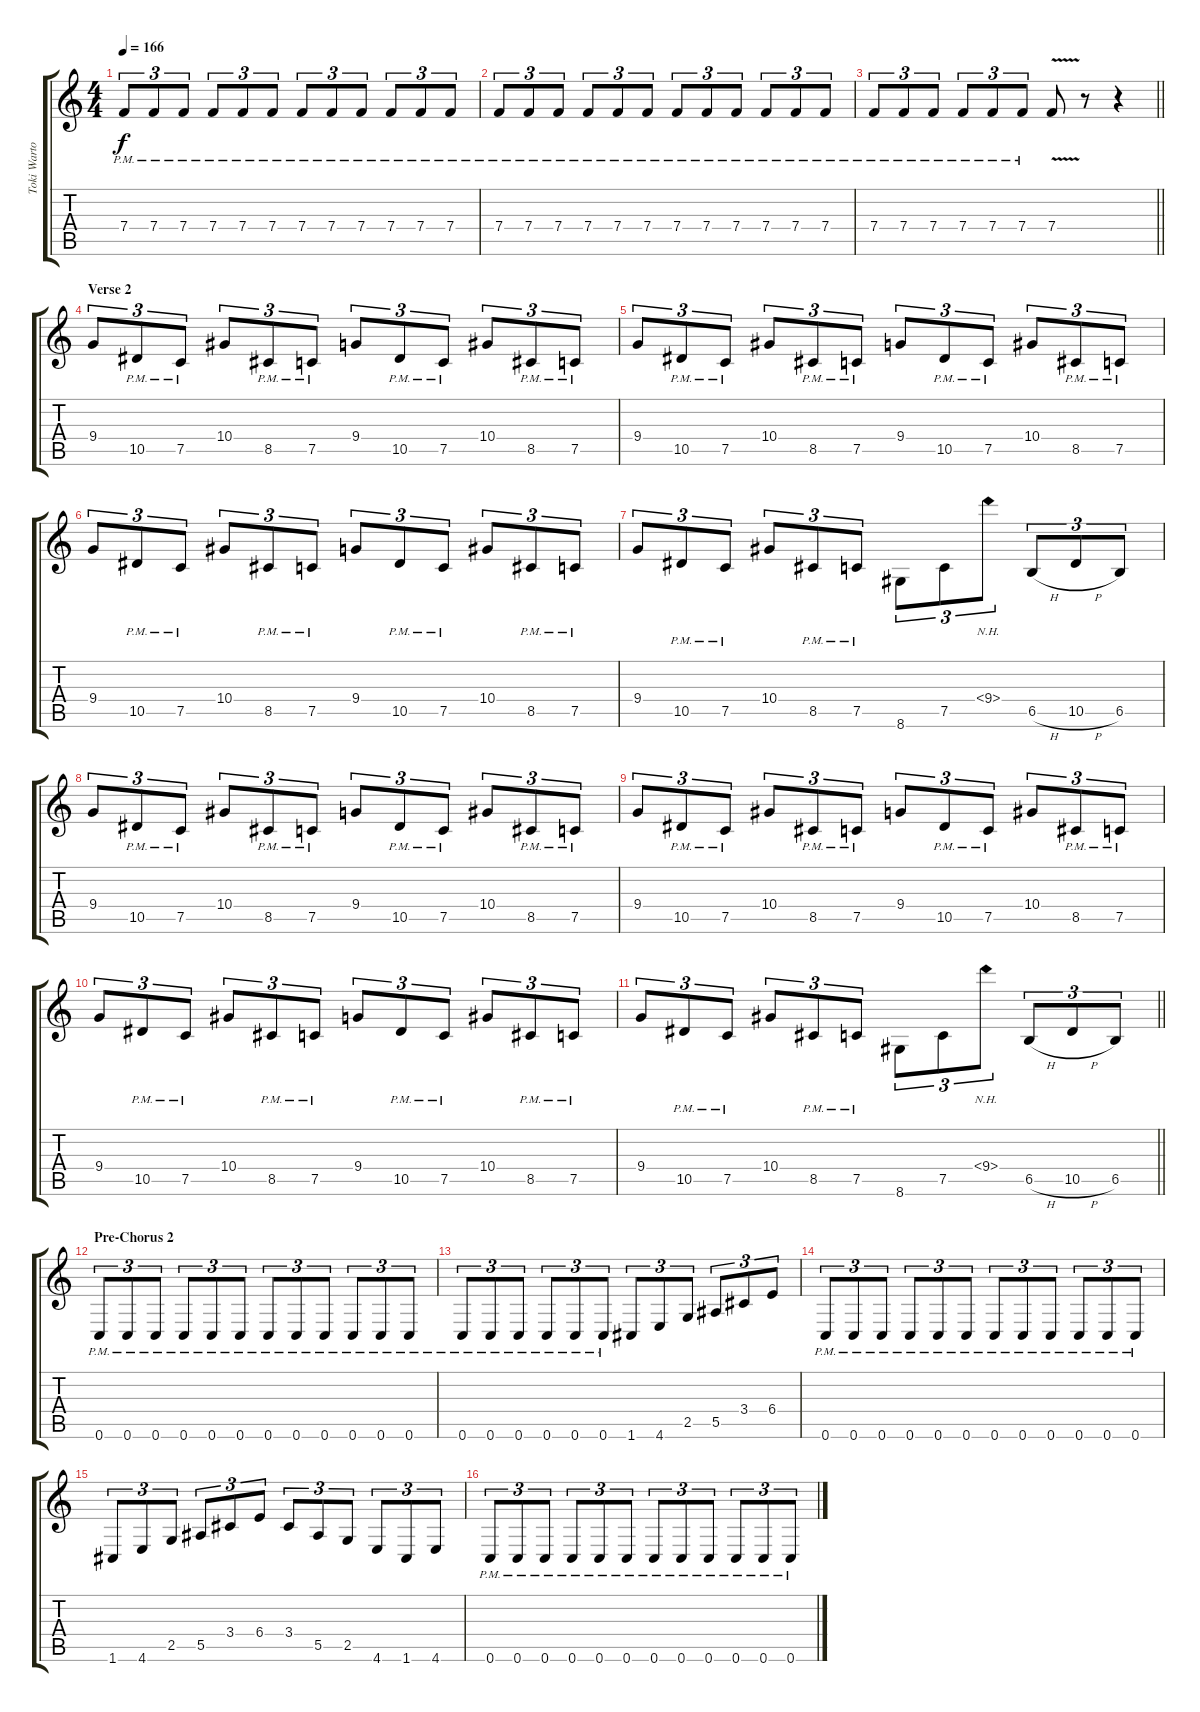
\track ("Toki Wartooth" "Toki Warto") {instrument overdrivenguitar}
\staff {score tabs}
\tuning (C4 G3 Eb3 Bb2 F2 C2) {hide}
\ts (4 4)
\tempo 166
\clef g2
\ks c
7.4{pm}.8{tu (3 2) dy f} 7.4{pm}.8{tu (3 2)} 7.4{pm}.8{tu (3 2)} 7.4{pm}.8{tu (3 2)} 7.4{pm}.8{tu (3 2)} 7.4{pm}.8{tu (3 2)} 7.4{pm}.8{tu (3 2)} 7.4{pm}.8{tu (3 2)} 7.4{pm}.8{tu (3 2)} 7.4{pm}.8{tu (3 2)} 7.4{pm}.8{tu (3 2)} 7.4{pm}.8{tu (3 2)} |
7.4{pm}.8{tu (3 2)} 7.4{pm}.8{tu (3 2)} 7.4{pm}.8{tu (3 2)} 7.4{pm}.8{tu (3 2)} 7.4{pm}.8{tu (3 2)} 7.4{pm}.8{tu (3 2)} 7.4{pm}.8{tu (3 2)} 7.4{pm}.8{tu (3 2)} 7.4{pm}.8{tu (3 2)} 7.4{pm}.8{tu (3 2)} 7.4{pm}.8{tu (3 2)} 7.4{pm}.8{tu (3 2)} |
\barLineRight lightlight
7.4{pm}.8{tu (3 2)} 7.4{pm}.8{tu (3 2)} 7.4{pm}.8{tu (3 2)} 7.4{pm}.8{tu (3 2)} 7.4{pm}.8{tu (3 2)} 7.4{pm}.8{tu (3 2)} 7.4{v}.8 r.8 r.4 |
\section ("" "Verse 2")
9.4.8{tu (3 2)} 10.5{pm}.8{tu (3 2)} 7.5{pm}.8{tu (3 2)} 10.4.8{tu (3 2)} 8.5{pm}.8{tu (3 2)} 7.5{pm}.8{tu (3 2)} 9.4.8{tu (3 2)} 10.5{pm}.8{tu (3 2)} 7.5{pm}.8{tu (3 2)} 10.4.8{tu (3 2)} 8.5{pm}.8{tu (3 2)} 7.5{pm}.8{tu (3 2)} |
9.4.8{tu (3 2)} 10.5{pm}.8{tu (3 2)} 7.5{pm}.8{tu (3 2)} 10.4.8{tu (3 2)} 8.5{pm}.8{tu (3 2)} 7.5{pm}.8{tu (3 2)} 9.4.8{tu (3 2)} 10.5{pm}.8{tu (3 2)} 7.5{pm}.8{tu (3 2)} 10.4.8{tu (3 2)} 8.5{pm}.8{tu (3 2)} 7.5{pm}.8{tu (3 2)} |
9.4.8{tu (3 2)} 10.5{pm}.8{tu (3 2)} 7.5{pm}.8{tu (3 2)} 10.4.8{tu (3 2)} 8.5{pm}.8{tu (3 2)} 7.5{pm}.8{tu (3 2)} 9.4.8{tu (3 2)} 10.5{pm}.8{tu (3 2)} 7.5{pm}.8{tu (3 2)} 10.4.8{tu (3 2)} 8.5{pm}.8{tu (3 2)} 7.5{pm}.8{tu (3 2)} |
9.4.8{tu (3 2)} 10.5{pm}.8{tu (3 2)} 7.5{pm}.8{tu (3 2)} 10.4.8{tu (3 2)} 8.5{pm}.8{tu (3 2)} 7.5{pm}.8{tu (3 2)} 8.6.8{tu (3 2)} 7.5.8{tu (3 2)} 9.4{nh}.8{tu (3 2)} 6.5{h}.8{tu (3 2)} 10.5{h}.8{tu (3 2)} 6.5.8{tu (3 2)} |
9.4.8{tu (3 2)} 10.5{pm}.8{tu (3 2)} 7.5{pm}.8{tu (3 2)} 10.4.8{tu (3 2)} 8.5{pm}.8{tu (3 2)} 7.5{pm}.8{tu (3 2)} 9.4.8{tu (3 2)} 10.5{pm}.8{tu (3 2)} 7.5{pm}.8{tu (3 2)} 10.4.8{tu (3 2)} 8.5{pm}.8{tu (3 2)} 7.5{pm}.8{tu (3 2)} |
9.4.8{tu (3 2)} 10.5{pm}.8{tu (3 2)} 7.5{pm}.8{tu (3 2)} 10.4.8{tu (3 2)} 8.5{pm}.8{tu (3 2)} 7.5{pm}.8{tu (3 2)} 9.4.8{tu (3 2)} 10.5{pm}.8{tu (3 2)} 7.5{pm}.8{tu (3 2)} 10.4.8{tu (3 2)} 8.5{pm}.8{tu (3 2)} 7.5{pm}.8{tu (3 2)} |
9.4.8{tu (3 2)} 10.5{pm}.8{tu (3 2)} 7.5{pm}.8{tu (3 2)} 10.4.8{tu (3 2)} 8.5{pm}.8{tu (3 2)} 7.5{pm}.8{tu (3 2)} 9.4.8{tu (3 2)} 10.5{pm}.8{tu (3 2)} 7.5{pm}.8{tu (3 2)} 10.4.8{tu (3 2)} 8.5{pm}.8{tu (3 2)} 7.5{pm}.8{tu (3 2)} |
\barLineRight lightlight
9.4.8{tu (3 2)} 10.5{pm}.8{tu (3 2)} 7.5{pm}.8{tu (3 2)} 10.4.8{tu (3 2)} 8.5{pm}.8{tu (3 2)} 7.5{pm}.8{tu (3 2)} 8.6.8{tu (3 2)} 7.5.8{tu (3 2)} 9.4{nh}.8{tu (3 2)} 6.5{h}.8{tu (3 2)} 10.5{h}.8{tu (3 2)} 6.5.8{tu (3 2)} |
\section ("" "Pre-Chorus 2")
0.6{pm}.8{tu (3 2)} 0.6{pm}.8{tu (3 2)} 0.6{pm}.8{tu (3 2)} 0.6{pm}.8{tu (3 2)} 0.6{pm}.8{tu (3 2)} 0.6{pm}.8{tu (3 2)} 0.6{pm}.8{tu (3 2)} 0.6{pm}.8{tu (3 2)} 0.6{pm}.8{tu (3 2)} 0.6{pm}.8{tu (3 2)} 0.6{pm}.8{tu (3 2)} 0.6{pm}.8{tu (3 2)} |
0.6{pm}.8{tu (3 2)} 0.6{pm}.8{tu (3 2)} 0.6{pm}.8{tu (3 2)} 0.6{pm}.8{tu (3 2)} 0.6{pm}.8{tu (3 2)} 0.6{pm}.8{tu (3 2)} 1.6.8{tu (3 2)} 4.6.8{tu (3 2)} 2.5.8{tu (3 2)} 5.5.8{tu (3 2)} 3.4.8{tu (3 2)} 6.4.8{tu (3 2)} |
0.6{pm}.8{tu (3 2)} 0.6{pm}.8{tu (3 2)} 0.6{pm}.8{tu (3 2)} 0.6{pm}.8{tu (3 2)} 0.6{pm}.8{tu (3 2)} 0.6{pm}.8{tu (3 2)} 0.6{pm}.8{tu (3 2)} 0.6{pm}.8{tu (3 2)} 0.6{pm}.8{tu (3 2)} 0.6{pm}.8{tu (3 2)} 0.6{pm}.8{tu (3 2)} 0.6{pm}.8{tu (3 2)} |
1.6.8{tu (3 2)} 4.6.8{tu (3 2)} 2.5.8{tu (3 2)} 5.5.8{tu (3 2)} 3.4.8{tu (3 2)} 6.4.8{tu (3 2)} 3.4.8{tu (3 2)} 5.5.8{tu (3 2)} 2.5.8{tu (3 2)} 4.6.8{tu (3 2)} 1.6.8{tu (3 2)} 4.6.8{tu (3 2)} |
0.6{pm}.8{tu (3 2)} 0.6{pm}.8{tu (3 2)} 0.6{pm}.8{tu (3 2)} 0.6{pm}.8{tu (3 2)} 0.6{pm}.8{tu (3 2)} 0.6{pm}.8{tu (3 2)} 0.6{pm}.8{tu (3 2)} 0.6{pm}.8{tu (3 2)} 0.6{pm}.8{tu (3 2)} 0.6{pm}.8{tu (3 2)} 0.6{pm}.8{tu (3 2)} 0.6{pm}.8{tu (3 2)}
